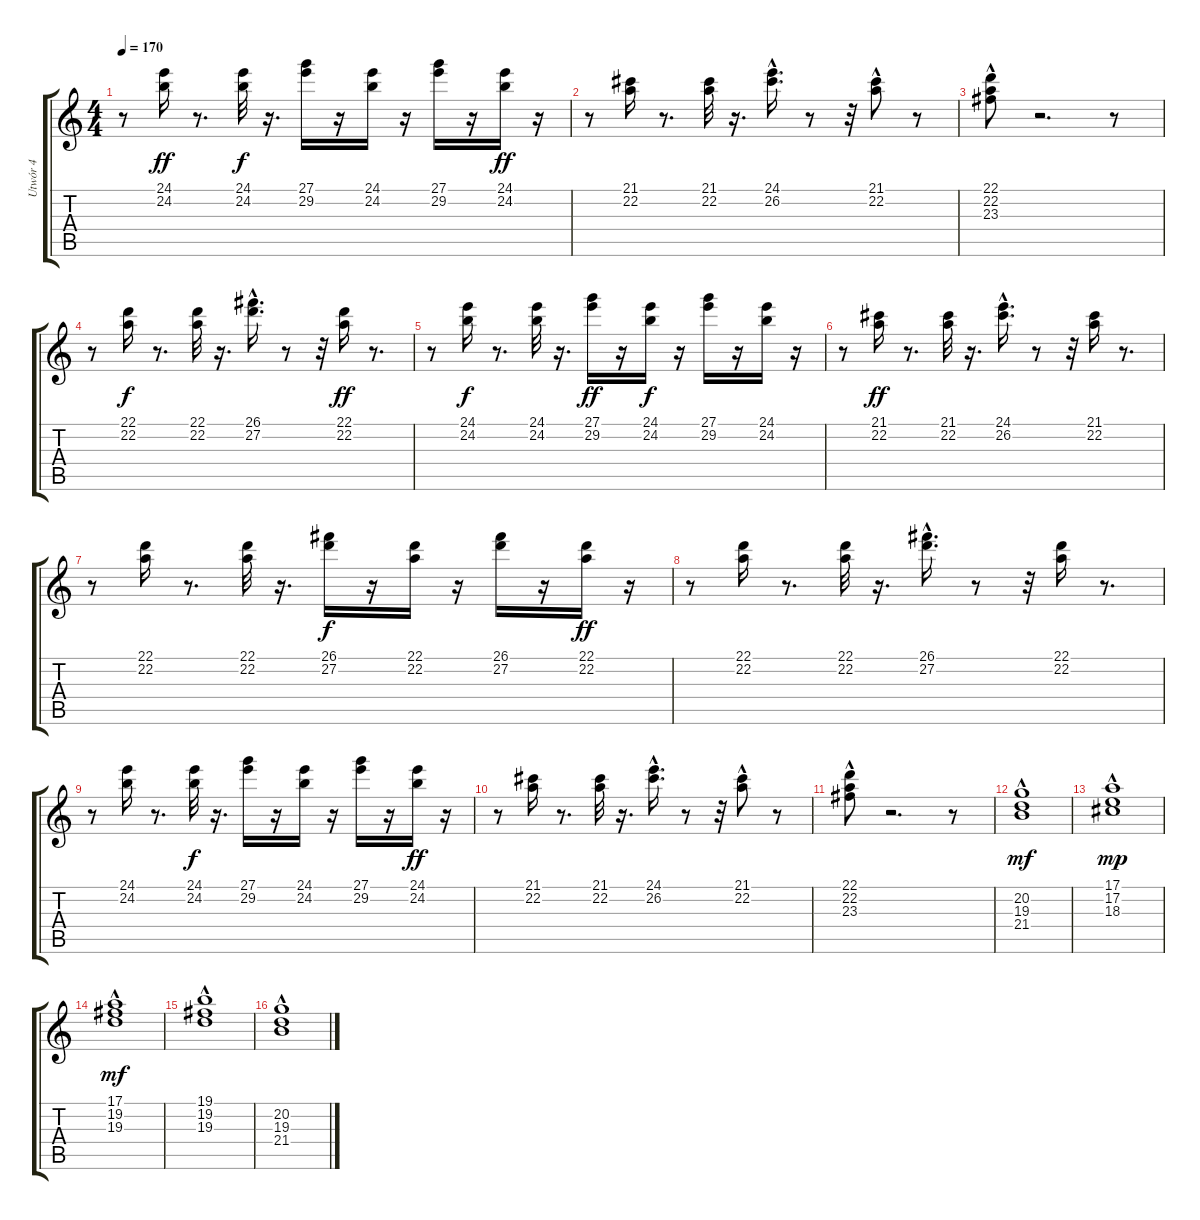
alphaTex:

\track ("Utwór 4" "Utwór 4") {instrument percussiveorgan}
\staff {score tabs}
\tuning (E4 B3 G3 D3 A2 E2) {hide}
\ts (4 4)
\tempo 170
\clef g2
\ks c
r.8{dy ff} (24.1 24.2).16 r.8{d} (24.1 24.2).32{dy f} r.16{d} (27.1 29.2).16 r.16 (24.1 24.2).16 r.16 (27.1 29.2).16 r.16 (24.1 24.2).16{dy ff} r.16 |
r.8 (21.1 22.2).16 r.8{d} (21.1 22.2).32 r.16{d} (24.1{hac} 26.2{hac}).16{d} r.8 r.32 (21.1 22.2{hac}).8 r.8 |
(22.1 22.2{hac} 23.3{hac}).8 r.2{d} r.8 |
r.8 (22.1 22.2).16{dy f} r.8{d} (22.1 22.2).32 r.16{d} (26.1{hac} 27.2).16{d} r.8 r.32 (22.1 22.2).16{dy ff} r.8{d} |
r.8 (24.1 24.2).16{dy f} r.8{d} (24.1 24.2).32 r.16{d} (27.1 29.2).16{dy ff} r.16 (24.1 24.2).16{dy f} r.16 (27.1 29.2).16 r.16 (24.1 24.2).16 r.16 |
r.8 (21.1 22.2).16{dy ff} r.8{d} (21.1 22.2).32 r.16{d} (24.1{hac} 26.2{hac}).16{d} r.8 r.32 (21.1 22.2).16 r.8{d} |
r.8 (22.1 22.2).16 r.8{d} (22.1 22.2).32 r.16{d} (26.1 27.2).16{dy f} r.16 (22.1 22.2).16 r.16 (26.1 27.2).16 r.16 (22.1 22.2).16{dy ff} r.16 |
r.8 (22.1 22.2).16 r.8{d} (22.1 22.2).32 r.16{d} (26.1{hac} 27.2{hac}).16{d} r.8 r.32 (22.1 22.2).16 r.8{d} |
r.8 (24.1 24.2).16 r.8{d} (24.1 24.2).32{dy f} r.16{d} (27.1 29.2).16 r.16 (24.1 24.2).16 r.16 (27.1 29.2).16 r.16 (24.1 24.2).16{dy ff} r.16 |
r.8 (21.1 22.2).16 r.8{d} (21.1 22.2).32 r.16{d} (24.1{hac} 26.2{hac}).16{d} r.8 r.32 (21.1 22.2{hac}).8 r.8 |
(22.1 22.2{hac} 23.3{hac}).8 r.2{d} r.8 |
(20.2 19.3{hac} 21.4).1{dy mf} |
(17.1{hac} 17.2{hac} 18.3).1{dy mp} |
(17.1 19.2{hac} 19.3{hac}).1{dy mf} |
(19.1 19.2{hac} 19.3{hac}).1 |
(20.2 19.3{hac} 21.4).1
